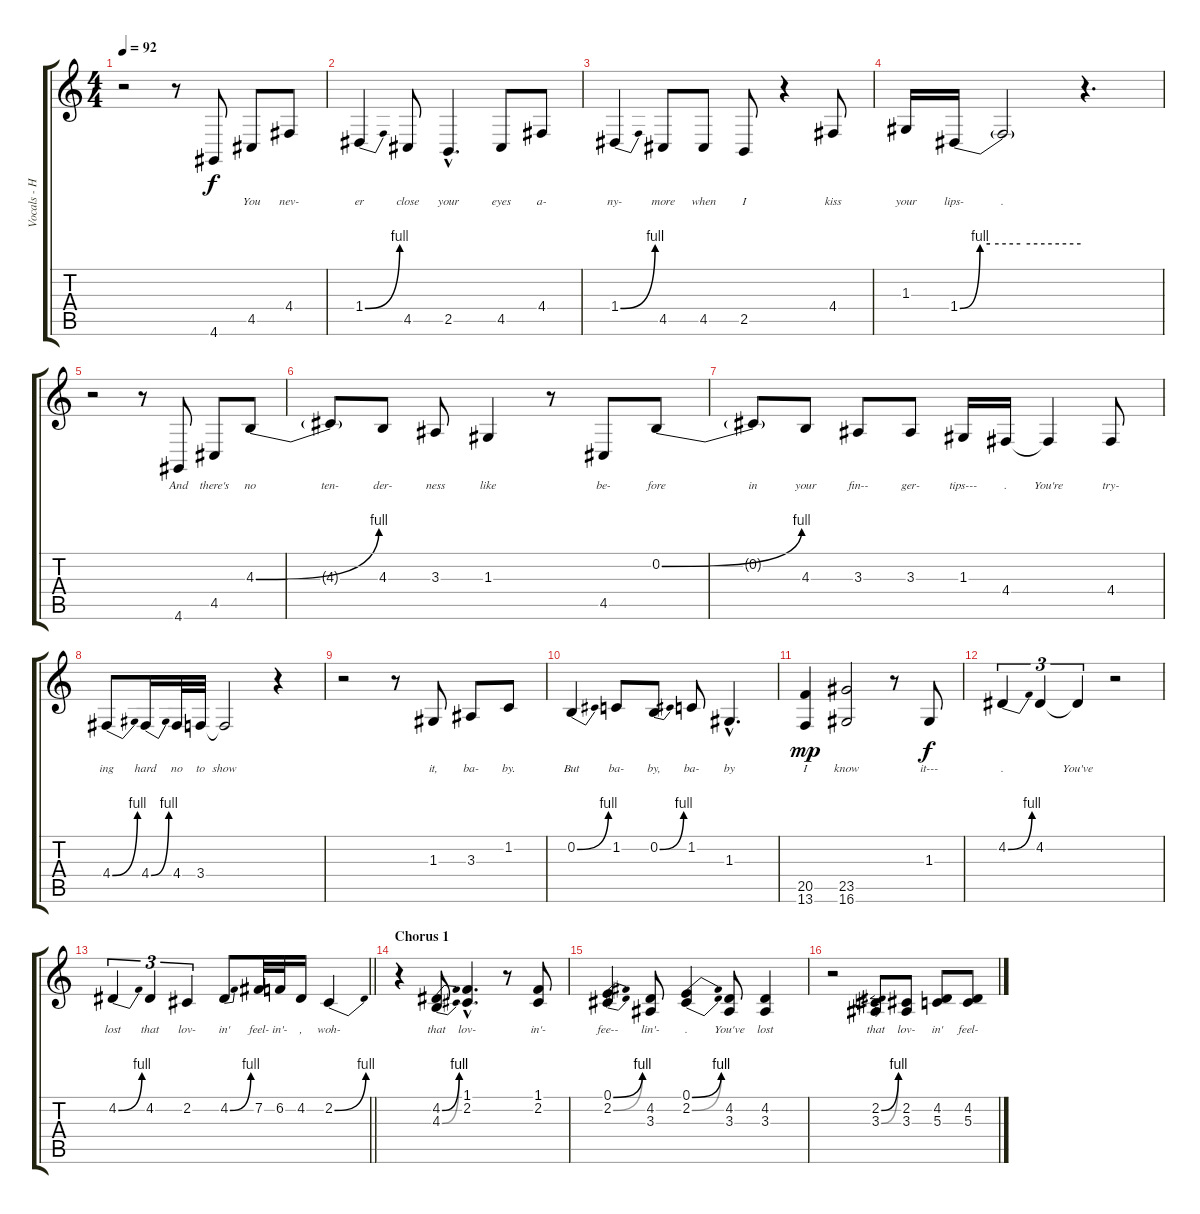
\track ("Vocals - Hatfield + Medley" "Vocals - H") {instrument altosax}
\staff {score tabs}
\tuning (E4 B3 G3 D3 A2 E2) {hide}
\ts (4 4)
\tempo 92
\clef g2
\ks c
r.2{dy f instrument altosax} r.8 4.6.8{lyrics (0 "") lyrics (1 "") lyrics (2 "") lyrics (3 "") lyrics (4 "")} 4.5.8{lyrics (0 "You") lyrics (1 "") lyrics (2 "") lyrics (3 "") lyrics (4 "")} 4.4.8{lyrics (0 "nev-") lyrics (1 "") lyrics (2 "") lyrics (3 "") lyrics (4 "")} |
1.4{be (bend 0 0 60 4)}.4{lyrics (0 "er") lyrics (1 "") lyrics (2 "") lyrics (3 "") lyrics (4 "")} 4.5.8{lyrics (0 "close") lyrics (1 "") lyrics (2 "") lyrics (3 "") lyrics (4 "")} 2.5{hac}.4{d lyrics (0 "your") lyrics (1 "") lyrics (2 "") lyrics (3 "") lyrics (4 "")} 4.5.8{lyrics (0 "eyes") lyrics (1 "") lyrics (2 "") lyrics (3 "") lyrics (4 "")} 4.4.8{lyrics (0 "a-") lyrics (1 "") lyrics (2 "") lyrics (3 "") lyrics (4 "")} |
1.4{be (bend 0 0 60 4)}.4{lyrics (0 "ny-") lyrics (1 "") lyrics (2 "") lyrics (3 "") lyrics (4 "")} 4.5.8{lyrics (0 "more") lyrics (1 "") lyrics (2 "") lyrics (3 "") lyrics (4 "")} 4.5.8{lyrics (0 "when") lyrics (1 "") lyrics (2 "") lyrics (3 "") lyrics (4 "")} 2.5.8{lyrics (0 "I") lyrics (1 "") lyrics (2 "") lyrics (3 "") lyrics (4 "")} r.4 4.4.8{lyrics (0 "kiss") lyrics (1 "") lyrics (2 "") lyrics (3 "") lyrics (4 "")} |
1.3.16{lyrics (0 "your") lyrics (1 "") lyrics (2 "") lyrics (3 "") lyrics (4 "")} 1.4{be (custom 0 0 10 4 15 4 30 4 60 4)}.16{lyrics (0 "lips-") lyrics (1 "") lyrics (2 "") lyrics (3 "") lyrics (4 "")} 1.4{t}.2{lyrics (0 ".") lyrics (1 "") lyrics (2 "") lyrics (3 "") lyrics (4 "")} r.4{d} |
r.2 r.8 4.6.8{lyrics (0 "And") lyrics (1 "") lyrics (2 "") lyrics (3 "") lyrics (4 "")} 4.5.8{lyrics (0 "there's") lyrics (1 "") lyrics (2 "") lyrics (3 "") lyrics (4 "")} 4.3{be (bend 0 0 60 4)}.8{lyrics (0 "no") lyrics (1 "") lyrics (2 "") lyrics (3 "") lyrics (4 "")} |
4.3{t}.8{lyrics (0 "ten-") lyrics (1 "") lyrics (2 "") lyrics (3 "") lyrics (4 "")} 4.3.8{lyrics (0 "der-") lyrics (1 "") lyrics (2 "") lyrics (3 "") lyrics (4 "")} 3.3.8{lyrics (0 "ness") lyrics (1 "") lyrics (2 "") lyrics (3 "") lyrics (4 "")} 1.3.4{lyrics (0 "like") lyrics (1 "") lyrics (2 "") lyrics (3 "") lyrics (4 "")} r.8 4.5.8{lyrics (0 "be-") lyrics (1 "") lyrics (2 "") lyrics (3 "") lyrics (4 "")} 0.2{be (bend 0 0 60 4)}.8{lyrics (0 "fore") lyrics (1 "") lyrics (2 "") lyrics (3 "") lyrics (4 "")} |
0.2{t}.8{lyrics (0 "in") lyrics (1 "") lyrics (2 "") lyrics (3 "") lyrics (4 "")} 4.3.8{lyrics (0 "your") lyrics (1 "") lyrics (2 "") lyrics (3 "") lyrics (4 "")} 3.3.8{lyrics (0 "fin--") lyrics (1 "") lyrics (2 "") lyrics (3 "") lyrics (4 "")} 3.3.8{lyrics (0 "ger-") lyrics (1 "") lyrics (2 "") lyrics (3 "") lyrics (4 "")} 1.3.16{lyrics (0 "tips---") lyrics (1 "") lyrics (2 "") lyrics (3 "") lyrics (4 "")} 4.4.16{lyrics (0 ".") lyrics (1 "") lyrics (2 "") lyrics (3 "") lyrics (4 "")} 4.4{t}.4{lyrics (0 "You're") lyrics (1 "") lyrics (2 "") lyrics (3 "") lyrics (4 "")} 4.4.8{lyrics (0 "try-") lyrics (1 "") lyrics (2 "") lyrics (3 "") lyrics (4 "")} |
4.4{be (bend 0 0 60 4)}.8{lyrics (0 "ing") lyrics (1 "") lyrics (2 "") lyrics (3 "") lyrics (4 "")} 4.4{be (bend 0 0 60 4)}.16{lyrics (0 "hard") lyrics (1 "") lyrics (2 "") lyrics (3 "") lyrics (4 "")} 4.4.32{lyrics (0 "no") lyrics (1 "") lyrics (2 "") lyrics (3 "") lyrics (4 "")} 3.4.32{lyrics (0 "to") lyrics (1 "") lyrics (2 "") lyrics (3 "") lyrics (4 "")} 3.4{t}.2{lyrics (0 "show") lyrics (1 "") lyrics (2 "") lyrics (3 "") lyrics (4 "")} r.4 |
r.2 r.8 1.3.8{lyrics (0 "it,") lyrics (1 "") lyrics (2 "") lyrics (3 "") lyrics (4 "")} 3.3.8{lyrics (0 "ba-") lyrics (1 "") lyrics (2 "") lyrics (3 "") lyrics (4 "")} 1.2.8{lyrics (0 "by.") lyrics (1 "") lyrics (2 "") lyrics (3 "") lyrics (4 "")} |
0.2{be (bend 0 0 60 4)}.4{lyrics (0 "But") lyrics (1 "") lyrics (2 "") lyrics (3 "") lyrics (4 "")} 1.2.8{lyrics (0 "ba-") lyrics (1 "") lyrics (2 "") lyrics (3 "") lyrics (4 "")} 0.2{be (bend 0 0 60 4)}.8{lyrics (0 "by,") lyrics (1 "") lyrics (2 "") lyrics (3 "") lyrics (4 "")} 1.2.8{lyrics (0 "ba-") lyrics (1 "") lyrics (2 "") lyrics (3 "") lyrics (4 "")} 1.3{hac}.4{d lyrics (0 "by") lyrics (1 "") lyrics (2 "") lyrics (3 "") lyrics (4 "")} |
(20.5 13.6).4{lyrics (0 "I") lyrics (1 "") lyrics (2 "") lyrics (3 "") lyrics (4 "") dy mp instrument choiraahs} (23.5 16.6).2{lyrics (0 "know") lyrics (1 "") lyrics (2 "") lyrics (3 "") lyrics (4 "")} r.8{instrument altosax} 1.3.8{lyrics (0 "it---") lyrics (1 "") lyrics (2 "") lyrics (3 "") lyrics (4 "") dy f} |
4.2{be (bend 0 0 60 4)}.4{tu (3 2) lyrics (0 ".") lyrics (1 "") lyrics (2 "") lyrics (3 "") lyrics (4 "")} 4.2.4{tu (3 2) lyrics (0 "") lyrics (1 "") lyrics (2 "") lyrics (3 "") lyrics (4 "")} 4.2{t}.4{tu (3 2) lyrics (0 "You've") lyrics (1 "") lyrics (2 "") lyrics (3 "") lyrics (4 "")} r.2 |
\barLineRight lightlight
4.2{be (bend 0 0 60 4)}.4{tu (3 2) lyrics (0 "lost") lyrics (1 "") lyrics (2 "") lyrics (3 "") lyrics (4 "")} 4.2.4{tu (3 2) lyrics (0 "that") lyrics (1 "") lyrics (2 "") lyrics (3 "") lyrics (4 "")} 2.2.4{tu (3 2) lyrics (0 "lov-") lyrics (1 "") lyrics (2 "") lyrics (3 "") lyrics (4 "")} 4.2{be (bend 0 0 60 4)}.8{lyrics (0 "in'") lyrics (1 "") lyrics (2 "") lyrics (3 "") lyrics (4 "")} 7.2.32{lyrics (0 "feel-") lyrics (1 "") lyrics (2 "") lyrics (3 "") lyrics (4 "")} 6.2.32{lyrics (0 "in'-") lyrics (1 "") lyrics (2 "") lyrics (3 "") lyrics (4 "")} 4.2.16{lyrics (0 ",") lyrics (1 "") lyrics (2 "") lyrics (3 "") lyrics (4 "")} 2.2{be (bend 0 0 60 4)}.4{lyrics (0 "woh-") lyrics (1 "") lyrics (2 "") lyrics (3 "") lyrics (4 "")} |
\section ("" "Chorus 1")
r.4 (4.2{be (bend 0 0 60 4)} 4.3{be (bend 0 0 60 4)}).8{lyrics (0 "that") lyrics (1 "") lyrics (2 "") lyrics (3 "") lyrics (4 "")} (1.1{hac} 2.2{hac}).4{d lyrics (0 "lov-") lyrics (1 "") lyrics (2 "") lyrics (3 "") lyrics (4 "")} r.8 (1.1 2.2).8{lyrics (0 "in'-") lyrics (1 "") lyrics (2 "") lyrics (3 "") lyrics (4 "")} |
(0.1{be (bend 0 0 60 4)} 2.2{be (bend 0 0 60 4)}).4{lyrics (0 "fee--") lyrics (1 "") lyrics (2 "") lyrics (3 "") lyrics (4 "")} (4.2 3.3).8{lyrics (0 "lin'-") lyrics (1 "") lyrics (2 "") lyrics (3 "") lyrics (4 "")} (0.1{be (bend 0 0 60 4)} 2.2{be (bend 0 0 60 4)}).4{lyrics (0 ".") lyrics (1 "") lyrics (2 "") lyrics (3 "") lyrics (4 "")} (4.2 3.3).8{lyrics (0 "You've") lyrics (1 "") lyrics (2 "") lyrics (3 "") lyrics (4 "")} (4.2 3.3).4{lyrics (0 "lost") lyrics (1 "") lyrics (2 "") lyrics (3 "") lyrics (4 "")} |
r.2 (2.2{be (bend 0 0 60 4)} 3.3{be (bend 0 0 60 4)}).8{lyrics (0 "that") lyrics (1 "") lyrics (2 "") lyrics (3 "") lyrics (4 "")} (2.2 3.3).8{lyrics (0 "lov-") lyrics (1 "") lyrics (2 "") lyrics (3 "") lyrics (4 "")} (4.2 5.3).8{lyrics (0 "in'") lyrics (1 "") lyrics (2 "") lyrics (3 "") lyrics (4 "")} (4.2 5.3).8{lyrics (0 "feel-") lyrics (1 "") lyrics (2 "") lyrics (3 "") lyrics (4 "")}
